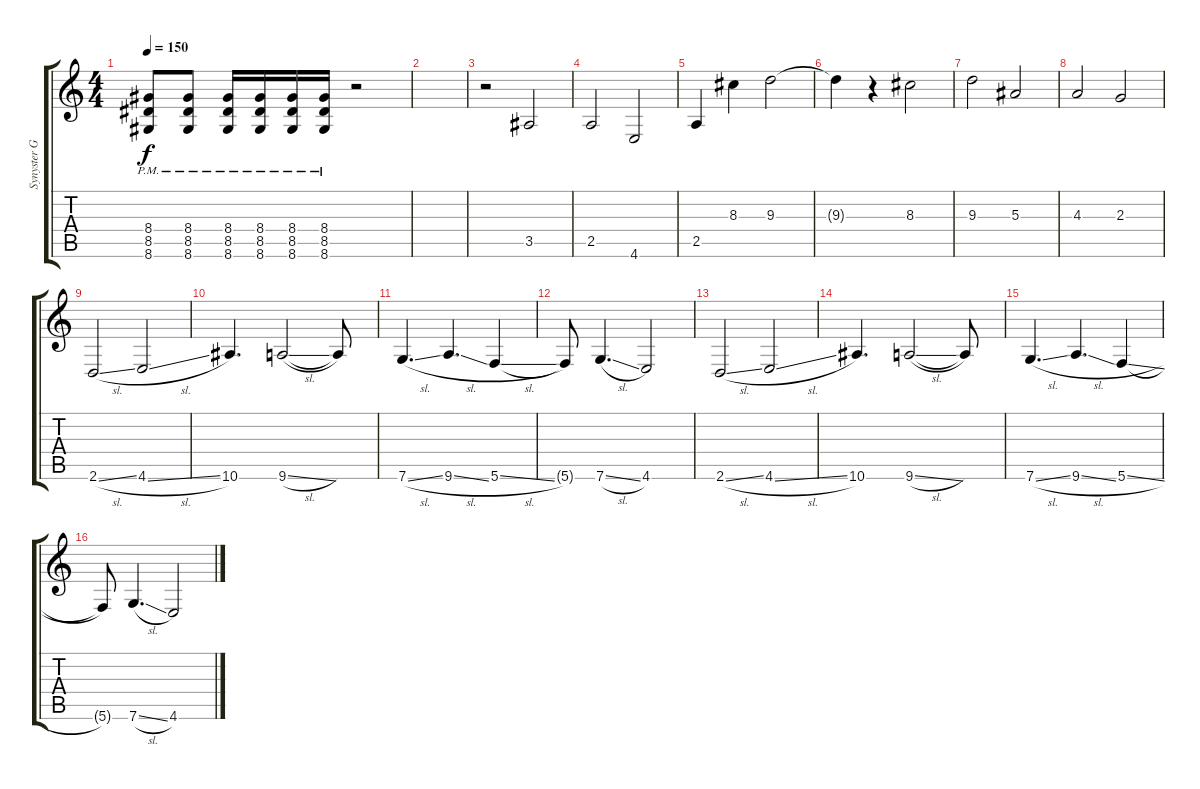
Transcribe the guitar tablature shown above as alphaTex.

\track ("Synyster Gates" "Synyster G") {instrument distortionguitar}
\staff {score tabs}
\tuning (D4 A3 F3 C3 G2 C2) {hide}
\ts (4 4)
\tempo 150
\clef g2
\ks c
(8.4{pm} 8.5{pm} 8.6{pm}).8{dy f} (8.4{pm} 8.5{pm} 8.6{pm}).8 (8.4{pm} 8.5{pm} 8.6{pm}).16 (8.4{pm} 8.5{pm} 8.6{pm}).16 (8.4{pm} 8.5{pm} 8.6{pm}).16 (8.4{pm} 8.5{pm} 8.6{pm}).16 r.2 |
|
r.2 3.5.2{instrument tuba} |
2.5.2 4.6.2 |
2.5.4 8.3.4{balance 15 instrument trombone} 9.3.2{volume 9} |
9.3{t}.4 r.4 8.3.2{volume 14} |
9.3.2{volume 9} 5.3.2{volume 14} |
4.3.2 2.3.2 |
2.6{sl}.2{instrument distortionguitar} 4.6{sl}.2 |
10.6.4{d} 9.6{sl}.2 9.6{t}.8 |
7.6{sl}.4{d} 9.6{sl}.4{d} 5.6{sl}.4 |
5.6{t}.8 7.6{sl}.4{d} 4.6.2 |
2.6{sl}.2{instrument distortionguitar} 4.6{sl}.2 |
10.6.4{d} 9.6{sl}.2 9.6{t}.8 |
7.6{sl}.4{d} 9.6{sl}.4{d} 5.6{sl}.4 |
5.6{t}.8 7.6{sl}.4{d} 4.6.2
